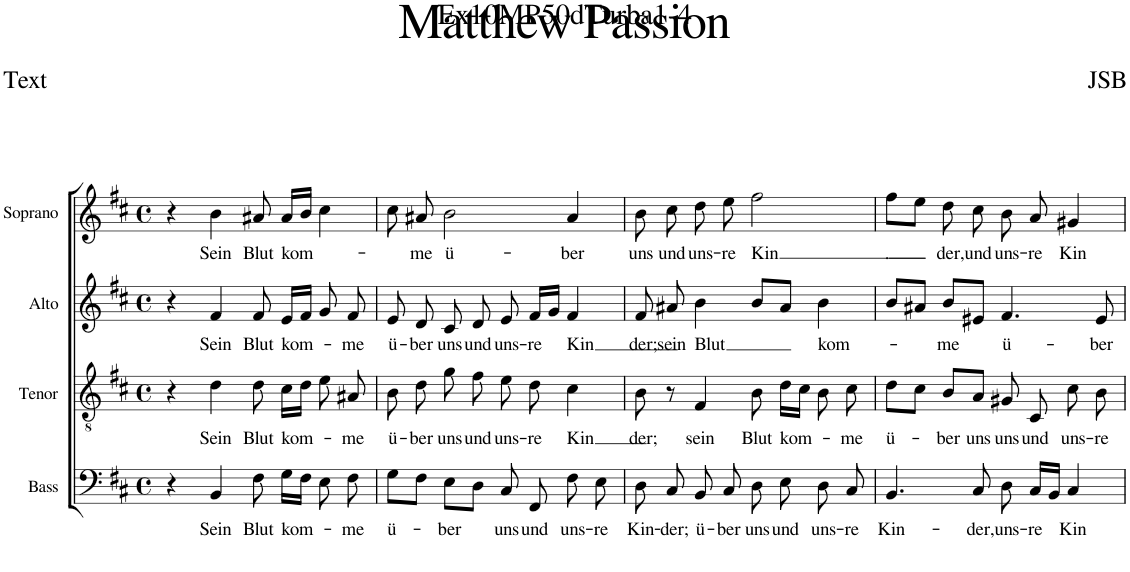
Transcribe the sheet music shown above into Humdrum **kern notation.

**kern	**text	**kern	**text	**kern	**text	**kern	**text
*part4	*part4	*part3	*part3	*part2	*part2	*part1	*part1
*staff4	*staff4	*staff3	*staff3	*staff2	*staff2	*staff1	*staff1
*I"Bass	*	*I"Tenor	*	*I"Alto	*	*I"Soprano	*
*clefF4	*	*clefGv2	*	*clefG2	*	*clefG2	*
*k[f#c#]	*	*k[f#c#]	*	*k[f#c#]	*	*k[f#c#]	*
*M4/4	*	*M4/4	*	*M4/4	*	*M4/4	*
*met(c)	*	*met(c)	*	*met(c)	*	*met(c)	*
=1	=1	=1	=1	=1	=1	=1	=1
4r	.	4r	.	4r	.	4r	.
!	!LO:LY:b	!	!LO:LY:b	!	!LO:LY:b	!	!LO:LY:b
4BB/	Sein	4d\	Sein	4f#/	Sein	4b\	Sein
!	!LO:LY:b	!	!LO:LY:b	!	!LO:LY:b	!	!LO:LY:b
8F#\	Blut	8d\	Blut	8f#/	Blut	8a#X/	Blut
!	!LO:LY:b	!	!LO:LY:b	!	!LO:LY:b	!	!LO:LY:b
16G\LL	kom-	16c#\LL	kom-	16e/LL	kom-	16a#/LL	kom-
16F#\JJ	.	16d\JJ	.	16f#/JJ	.	16b/JJ	.
8E\	.	8e\	.	8g/	.	4cc#\	.
!	!LO:LY:b	!	!LO:LY:b	!	!LO:LY:b	!	!
8F#\	-me	8A#X/	-me	8f#/	me	.	.
=2	=2	=2	=2	=2	=2	=2	=2
!	!LO:LY:b	!	!LO:LY:b	!	!LO:LY:b	!	!
8G\L	ü-	8B\	ü-	8e/	ü-	8cc#\	.
!	!	!	!LO:LY:b	!	!LO:LY:b	!	!LO:LY:b
8F#\J	.	8d\	-ber	8d/	-ber	8a#X/	-me
!	!LO:LY:b	!	!LO:LY:b	!	!LO:LY:b	!	!LO:LY:b
8E\L	-ber	8g\	uns	8c#/	uns	2b\	ü-
!	!	!	!LO:LY:b	!	!LO:LY:b	!	!
8D\J	.	8f#\	und	8d/	und	.	.
!	!LO:LY:b	!	!LO:LY:b	!	!LO:LY:b	!	!
8C#/	uns	8e\	uns-	8e/	uns-	.	.
!	!LO:LY:b	!	!LO:LY:b	!	!LO:LY:b	!	!
8FF#/	und	8d\	-re	16f#/LL	-re	.	.
.	.	.	.	16g/JJ	.	.	.
!	!LO:LY:b	!	!LO:LY:b	!	!LO:LY:b	!	!LO:LY:b
8F#\	uns-	4c#\	Kin	4f#/	Kin	4a#/	-ber
!	!LO:LY:b	!	!	!	!	!	!
8E\	-re	.	.	.	.	.	.
=3	=3	=3	=3	=3	=3	=3	=3
!	!LO:LY:b	!	!LO:LY:b	!	!LO:LY:b	!	!LO:LY:b
8D\	Kin-	8B\	der;	8f#/	der;	8b\	uns
!	!LO:LY:b	!	!	!	!LO:LY:b	!	!LO:LY:b
8C#/	-der;	8r	.	8a#X/	sein	8cc#\	und
!	!LO:LY:b	!	!LO:LY:b	!	!LO:LY:b	!	!LO:LY:b
8BB/	ü-	4F#/	sein	4b\	Blut	8dd\	uns-
!	!LO:LY:b	!	!	!	!	!	!LO:LY:b
8C#/	ber	.	.	.	.	8ee\	-re
!	!LO:LY:b	!	!LO:LY:b	!	!	!	!LO:LY:b
8D\	uns	8B\	Blut	8b/L	.	2ff#\	Kin
!	!LO:LY:b	!	!LO:LY:b	!	!	!	!
8E\	und	16d\LL	kom-	8a#/J	.	.	.
.	.	16c#\JJ	.	.	.	.	.
!	!LO:LY:b	!	!	!	!LO:LY:b	!	!
8D\	uns-	8B\	.	4b\	kom-	.	.
!	!LO:LY:b	!	!LO:LY:b	!	!	!	!
8C#/	-re	8c#\	me	.	.	.	.
=4	=4	=4	=4	=4	=4	=4	=4
!	!LO:LY:b	!	!LO:LY:b	!	!	!	!LO:LY:b
4.BB/	Kin-	8d\L	ü-	8b/L	.	8ff#\L	.
.	.	8c#\J	.	8a#X/J	.	8ee\J	.
!	!	!	!LO:LY:b	!	!LO:LY:b	!	!LO:LY:b
.	.	8B/L	ber	8b/L	me	8dd\	der,
!	!LO:LY:b	!	!LO:LY:b	!	!	!	!LO:LY:b
8C#/	-der,	8A/J	uns	8e#X/J	.	8cc#\	und
!	!LO:LY:b	!	!LO:LY:b	!	!LO:LY:b	!	!LO:LY:b
8D\	uns-	8G#X/	uns	4.f#/	ü-	8b\	uns-
!	!LO:LY:b	!	!LO:LY:b	!	!	!	!LO:LY:b
16C#/LL	-re	8C#/	und	.	.	8a/	-re
16BB/JJ	.	.	.	.	.	.	.
!	!LO:LY:b	!	!LO:LY:b	!	!	!	!LO:LY:b
4C#/	Kin	8c#\	uns-	.	.	4g#X/	Kin
!	!	!	!LO:LY:b	!	!LO:LY:b	!	!
.	.	8B\	-re	8e#/	-ber	.	.
=	=	=	=	=	=	=	=
*-	*-	*-	*-	*-	*-	*-	*-
